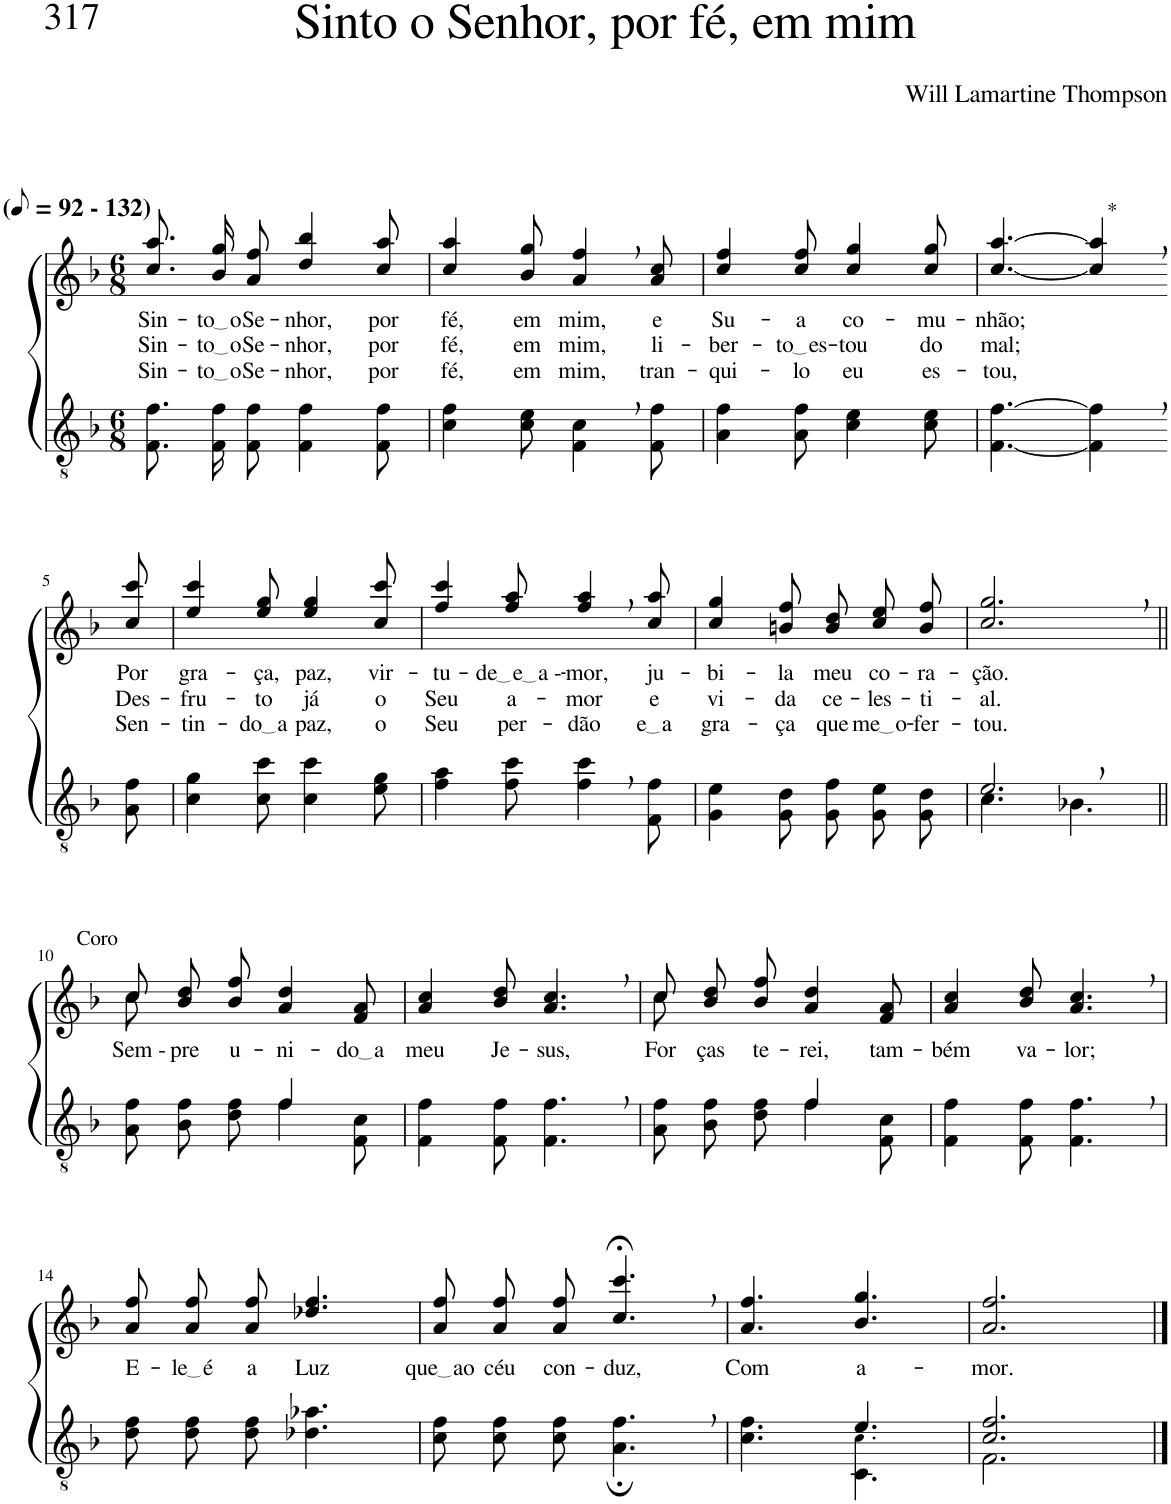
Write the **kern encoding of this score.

**kern	**kern	**text	**text	**text
*part2	*part1	*part1	*part1	*part1
*staff2	*staff1	*staff1	*staff1	*staff1
*I"Parte III e IV	*I"Parte I e II	*	*	*
*clefGv2	*clefG2	*	*	*
*Trd5c9	*Trd5c9	*	*	*
*k[b-]	*k[b-]	*	*	*
*M6/8	*M6/8	*	*	*
*MM46	*MM46	*	*	*
=1	=1	=1	=1	=1
!	!LO:TX:a:B:t=(	!	!	!
!	!LO:TX:a:B:t=- 132)	!	!	!
!	!	!LO:LY:b	!LO:LY:b	!LO:LY:b
8.F\ 8.f\L	8.cc\ 8.aa\L	Sin-	Sin-	Sin-
!	!	!LO:LY:b	!LO:LY:b	!LO:LY:b
16F\ 16f\K	16b-\ 16gg\K	to o	to o	to o
!	!	!LO:LY:b	!LO:LY:b	!LO:LY:b
8F\ 8f\J	8a\ 8ff\J	Se-	Se-	Se-
!	!	!LO:LY:b	!LO:LY:b	!LO:LY:b
4F\ 4f\	4dd/ 4bb-/	-nhor,	-nhor,	-nhor,
!	!	!LO:LY:b	!LO:LY:b	!LO:LY:b
8F\ 8f\	8cc/ 8aa/	por	por	por
=2	=2	=2	=2	=2
!	!	!LO:LY:b	!LO:LY:b	!LO:LY:b
4c\ 4f\	4cc/ 4aa/	fé,	fé,	fé,
!	!	!LO:LY:b	!LO:LY:b	!LO:LY:b
8c\ 8e\	8b-/ 8gg/	em	em	em
!	!	!LO:LY:b	!LO:LY:b	!LO:LY:b
4F\, 4c\,	4a/, 4ff/,	mim,	mim,	mim,
!	!	!LO:LY:b	!LO:LY:b	!LO:LY:b
8F\ 8f\	8a/ 8cc/	e	li-	tran-
=3	=3	=3	=3	=3
!	!	!LO:LY:b	!LO:LY:b	!LO:LY:b
4A\ 4f\	4cc/ 4ff/	Su-	-ber-	-qui-
!	!	!LO:LY:b	!LO:LY:b	!LO:LY:b
8A\ 8f\	8cc/ 8ff/	-a	to es	-lo
!	!	!LO:LY:b	!LO:LY:b	!LO:LY:b
4c\ 4e\	4cc/ 4gg/	co-	-tou	eu
!	!	!LO:LY:b	!LO:LY:b	!LO:LY:b
8c\ 8e\	8cc/ 8gg/	-mu-	do	es-
=4	=4	=4	=4	=4
!	!	!LO:LY:b	!LO:LY:b	!LO:LY:b
[4.F\ [4.f\	[4.cc/ [4.aa/	-nhão;	mal;	-tou,
!	!LO:TX:a:t=*	!	!	!
4F\], 4f\],	4cc/], 4aa/],	.	.	.
!!LO:LB:g=z
=5-	=5-	=5-	=5-	=5-
!	!	!LO:LY:b	!LO:LY:b	!LO:LY:b
8A\ 8f\	8cc/ 8ccc/	Por	Des-	Sen-
=6	=6	=6	=6	=6
!	!	!LO:LY:b	!LO:LY:b	!LO:LY:b
4c\ 4g\	4ee/ 4ccc/	gra-	-fru-	-tin-
!	!	!LO:LY:b	!LO:LY:b	!LO:LY:b
8c\ 8cc\	8ee/ 8gg/	-ça,	-to	do a
!	!	!LO:LY:b	!LO:LY:b	!LO:LY:b
4c\ 4cc\	4ee/ 4gg/	paz,	já	paz,
!	!	!LO:LY:b	!LO:LY:b	!LO:LY:b
8e\ 8g\	8cc/ 8ccc/	vir-	o	o
=7	=7	=7	=7	=7
!	!	!LO:LY:b	!LO:LY:b	!LO:LY:b
4f\ 4a\	4ff/ 4ccc/	-tu-	Seu	Seu
!	!	!LO:LY:b	!LO:LY:b	!LO:LY:b
8f\ 8cc\	8ff/ 8aa/	de e a -	a-	per-
!	!	!LO:LY:b	!LO:LY:b	!LO:LY:b
4f\, 4cc\,	4ff/, 4aa/,	-mor,	-mor	-dão
!	!	!LO:LY:b	!LO:LY:b	!LO:LY:b
8F\ 8f\	8cc/ 8aa/	ju-	e	e a
=8	=8	=8	=8	=8
!	!	!LO:LY:b	!LO:LY:b	!LO:LY:b
4G\ 4e\	4cc/ 4gg/	-bi-	vi-	gra-
!	!	!LO:LY:b	!LO:LY:b	!LO:LY:b
8G\ 8d\	8bn/ 8ff/	-la	-da	-ça
!	!	!LO:LY:b	!LO:LY:b	!LO:LY:b
8G\ 8f\L	8b\ 8dd\L	meu	ce-	que
!	!	!LO:LY:b	!LO:LY:b	!LO:LY:b
8G\ 8e\	8cc\ 8ee\	co-	-les-	me o
!	!	!LO:LY:b	!LO:LY:b	!LO:LY:b
8G\ 8d\J	8b\ 8ff\J	-ra-	-ti-	-fer-
=9	=9	=9	=9	=9
*^	*	*	*	*
!	!	!	!LO:LY:b	!LO:LY:b	!LO:LY:b
2.e,/	4.c\	2.cc/, 2.gg/,	-ção.	-al.	-tou.
.	4.B-X\	.	.	.	.
!!LO:LB:g=z
=10||	=10||	=10||	=10||	=10||	=10||
!	!	!LO:TX:a:t=Coro	!	!	!
!	!	!	!LO:LY:b	!	!
*	*	*^	*	*	*
4.ryy	8A\ 8f\L	8cc\	8cc\L	Sem --	.	.
!	!	!	!	!LO:LY:b	!	!
.	8B-\ 8f\	2ryy	8b-\ 8dd\	-pre	.	.
!	!	!	!	!LO:LY:b	!	!
.	8d\ 8f\J	.	8b-\ 8ff\J	u-	.	.
!	!	!	!	!LO:LY:b	!	!
4f/	4f\	.	4a/ 4dd/	-ni-	.	.
!	!	!	!	!LO:LY:b	!	!
8ryy	8F\ 8c\	8ryy	8f/ 8a/	do a	.	.
=11	=11	=11	=11	=11	=11	=11
!	!	!	!	!LO:LY:b	!	!
*v	*v	*	*	*	*	*
*	*v	*v	*	*	*
4F\ 4f\	4a/ 4cc/	-meu	.	.
!	!	!LO:LY:b	!	!
8F\ 8f\	8b-/ 8dd/	Je-	.	.
!	!	!LO:LY:b	!	!
4.F\, 4.f\,	4.a/, 4.cc/,	-sus,	.	.
=12	=12	=12	=12	=12
*^	*	*	*	*
!	!	!	!LO:LY:b	!	!
*	*	*^	*	*	*
4.ryy	8A\ 8f\L	8cc\	8cc\L	For-	.	.
!	!	!	!	!LO:LY:b	!	!
.	8B-\ 8f\	2ryy	8b-\ 8dd\	-ças	.	.
!	!	!	!	!LO:LY:b	!	!
.	8d\ 8f\J	.	8b-\ 8ff\J	te-	.	.
!	!	!	!	!LO:LY:b	!	!
4f/	4f\	.	4a/ 4dd/	-rei,	.	.
!	!	!	!	!LO:LY:b	!	!
8ryy	8F\ 8c\	8ryy	8f/ 8a/	tam-	.	.
=13	=13	=13	=13	=13	=13	=13
!	!	!	!	!LO:LY:b	!	!
*v	*v	*	*	*	*	*
*	*v	*v	*	*	*
4F\ 4f\	4a/ 4cc/	-bém	.	.
!	!	!LO:LY:b	!	!
8F\ 8f\	8b-/ 8dd/	va-	.	.
!	!	!LO:LY:b	!	!
4.F\, 4.f\,	4.a/, 4.cc/,	-lor;	.	.
!!LO:LB:g=z
=14	=14	=14	=14	=14
!	!	!LO:LY:b	!	!
8d\ 8f\L	8a\ 8ff\L	E-	.	.
!	!	!LO:LY:b	!	!
8d\ 8f\	8a\ 8ff\	le é	.	.
!	!	!LO:LY:b	!	!
8d\ 8f\J	8a\ 8ff\J	a	.	.
!	!	!LO:LY:b	!	!
4.d-X\ 4.a-X\	4.dd-X/ 4.ff/	Luz	.	.
=15	=15	=15	=15	=15
!	!	!LO:LY:b	!	!
8c\ 8f\L	8a\ 8ff\L	que ao	.	.
!	!	!LO:LY:b	!	!
8c\ 8f\	8a\ 8ff\	céu	.	.
!	!	!LO:LY:b	!	!
8c\ 8f\J	8a\ 8ff\J	con-	.	.
!	!	!LO:LY:b	!	!
4.A\;, 4.f\;,	4.cc/;<, 4.ccc/;<,	-duz,	.	.
=16	=16	=16	=16	=16
*^	*	*	*	*
!	!	!	!LO:LY:b	!	!
4.ryy	4.c\ 4.f\	4.a/ 4.ff/	Com	.	.
!	!	!	!LO:LY:b	!	!
4.e/	4.C\ 4.c!\	4.b-/ 4.gg/	a-	.	.
=17	=17	=17	=17	=17	=17
!	!	!	!LO:LY:b	!	!
2.c/ 2.f/	2.F\	2.a/ 2.ff/	-mor.	.	.
*v	*v	*	*	*	*
==	==	==	==	==
*-	*-	*-	*-	*-
